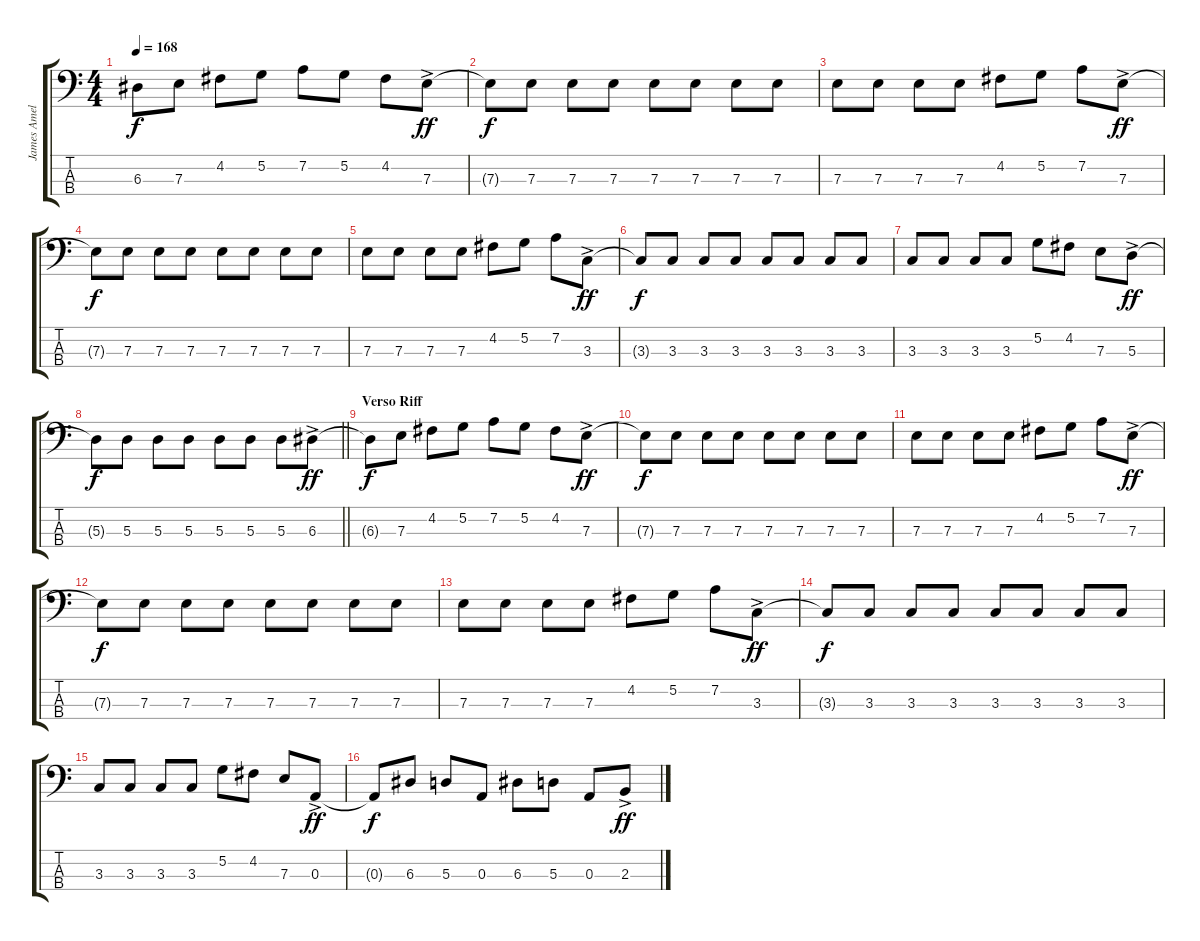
\track ("James Amelio Pulli" "James Amel") {instrument electricbassfinger}
\staff {score tabs}
\tuning (G2 D2 A1 E1) {hide}
\ts (4 4)
\tempo 168
\clef f4
\ks c
6.3{t}.8{dy f} 7.3.8 4.2.8 5.2.8 7.2.8 5.2.8 4.2.8 7.3{ac}.8{dy ff} |
7.3{t}.8{dy f} 7.3.8 7.3.8 7.3.8 7.3.8 7.3.8 7.3.8 7.3.8 |
7.3.8 7.3.8 7.3.8 7.3.8 4.2.8 5.2.8 7.2.8 7.3{ac}.8{dy ff} |
7.3{t}.8{dy f} 7.3.8 7.3.8 7.3.8 7.3.8 7.3.8 7.3.8 7.3.8 |
7.3.8 7.3.8 7.3.8 7.3.8 4.2.8 5.2.8 7.2.8 3.3{ac}.8{dy ff} |
3.3{t}.8{dy f} 3.3.8 3.3.8 3.3.8 3.3.8 3.3.8 3.3.8 3.3.8 |
3.3.8 3.3.8 3.3.8 3.3.8 5.2.8 4.2.8 7.3.8 5.3{ac}.8{dy ff} |
\barLineRight lightlight
5.3{t}.8{dy f} 5.3.8 5.3.8 5.3.8 5.3.8 5.3.8 5.3.8 6.3{ac}.8{dy ff} |
\section ("" "Verso Riff")
6.3{t}.8{dy f} 7.3.8 4.2.8 5.2.8 7.2.8 5.2.8 4.2.8 7.3{ac}.8{dy ff} |
7.3{t}.8{dy f} 7.3.8 7.3.8 7.3.8 7.3.8 7.3.8 7.3.8 7.3.8 |
7.3.8 7.3.8 7.3.8 7.3.8 4.2.8 5.2.8 7.2.8 7.3{ac}.8{dy ff} |
7.3{t}.8{dy f} 7.3.8 7.3.8 7.3.8 7.3.8 7.3.8 7.3.8 7.3.8 |
7.3.8 7.3.8 7.3.8 7.3.8 4.2.8 5.2.8 7.2.8 3.3{ac}.8{dy ff} |
3.3{t}.8{dy f} 3.3.8 3.3.8 3.3.8 3.3.8 3.3.8 3.3.8 3.3.8 |
3.3.8 3.3.8 3.3.8 3.3.8 5.2.8 4.2.8 7.3.8 0.3{ac}.8{dy ff} |
0.3{t}.8{dy f} 6.3.8 5.3.8 0.3.8 6.3.8 5.3.8 0.3.8 2.3{ac}.8{dy ff}
